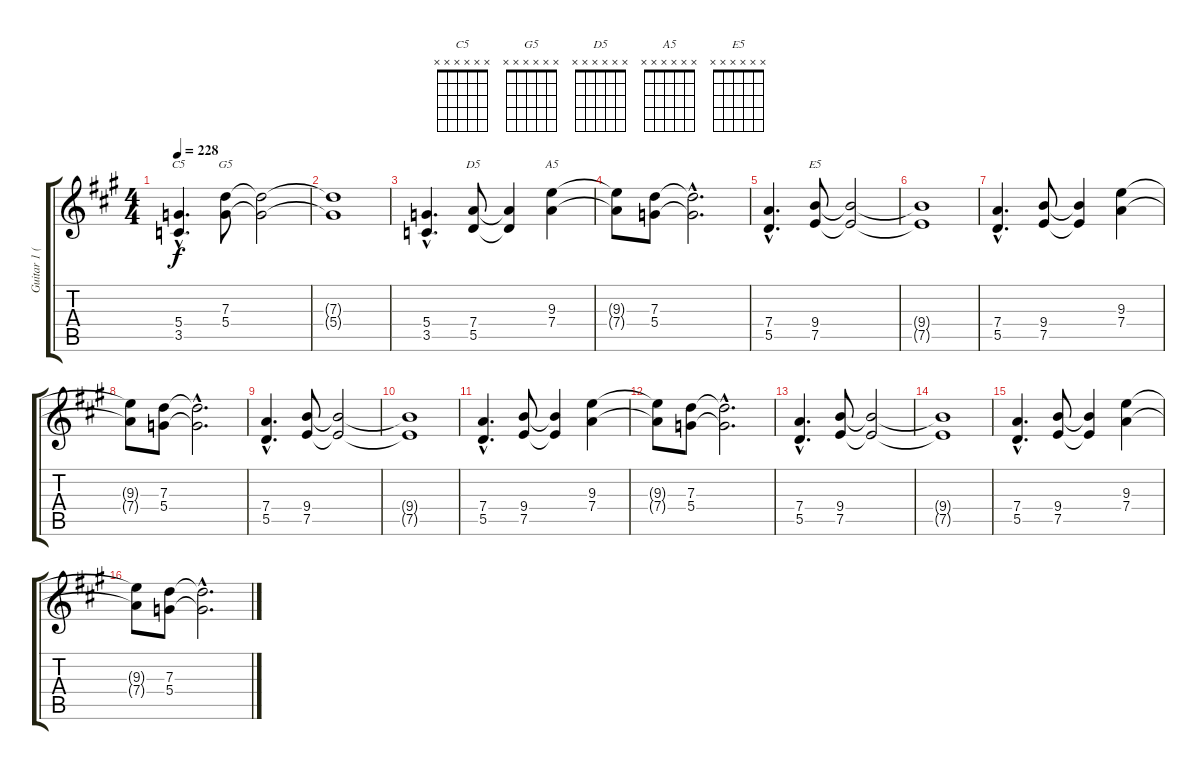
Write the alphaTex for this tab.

\track ("Guitar 1 (Janick)" "Guitar 1 (") {instrument distortionguitar}
\staff {score tabs}
\tuning (E4 B3 G3 D3 A2 E2) {hide}
\chord ("C5" x x x x x x) {firstfret 0}
\chord ("G5" x x x x x x) {firstfret 0}
\chord ("D5" x x x x x x) {firstfret 0}
\chord ("A5" x x x x x x) {firstfret 0}
\chord ("E5" x x x x x x) {firstfret 0}
\ts (4 4)
\tempo 228
\clef g2
\ks f#minor
(5.4{hac} 3.5{hac}).4{d ch "C5" dy f} (7.3 5.4).8{ch "G5"} (7.3{t} 5.4{t}).2 |
(7.3{t} 5.4{t}).1 |
(5.4{hac} 3.5{hac}).4{d} (7.4 5.5).8{ch "D5"} (7.4{t} 5.5{t}).4 (9.3 7.4).4{ch "A5"} |
(9.3{t} 7.4{t}).8 (7.3 5.4).8 (7.3{hac t} 5.4{hac t}).2{d} |
(7.4{hac} 5.5{hac}).4{d} (9.4 7.5).8{ch "E5"} (9.4{t} 7.5{t}).2 |
(9.4{t} 7.5{t}).1 |
(7.4{hac} 5.5{hac}).4{d} (9.4 7.5).8 (9.4{t} 7.5{t}).4 (9.3 7.4).4 |
(9.3{t} 7.4{t}).8 (7.3 5.4).8 (7.3{hac t} 5.4{hac t}).2{d} |
(7.4{hac} 5.5{hac}).4{d} (9.4 7.5).8 (9.4{t} 7.5{t}).2 |
(9.4{t} 7.5{t}).1 |
(7.4{hac} 5.5{hac}).4{d} (9.4 7.5).8 (9.4{t} 7.5{t}).4 (9.3 7.4).4 |
(9.3{t} 7.4{t}).8 (7.3 5.4).8 (7.3{hac t} 5.4{hac t}).2{d} |
(7.4{hac} 5.5{hac}).4{d} (9.4 7.5).8 (9.4{t} 7.5{t}).2 |
(9.4{t} 7.5{t}).1 |
(7.4{hac} 5.5{hac}).4{d} (9.4 7.5).8 (9.4{t} 7.5{t}).4 (9.3 7.4).4 |
(9.3{t} 7.4{t}).8 (7.3 5.4).8 (7.3{hac t} 5.4{hac t}).2{d}
